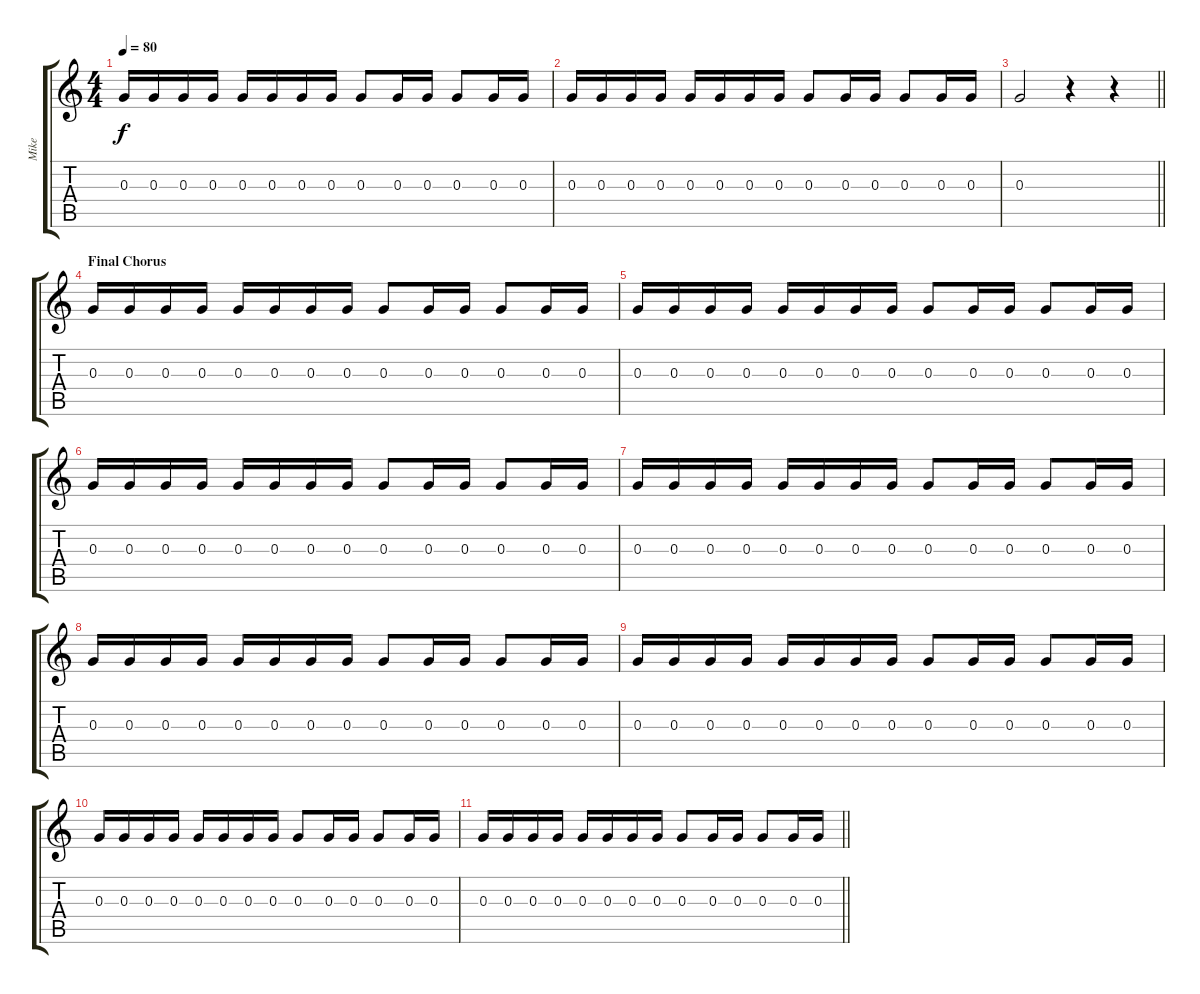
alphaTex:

\track ("Mike" "Mike") {instrument distortionguitar}
\staff {score tabs}
\tuning (E4 B3 G3 D3 A2 E2) {hide}
\ts (4 4)
\tempo 80
\clef g2
\ks c
0.3.16{dy f} 0.3.16 0.3.16 0.3.16 0.3.16 0.3.16 0.3.16 0.3.16 0.3.8 0.3.16 0.3.16 0.3.8 0.3.16 0.3.16 |
0.3.16 0.3.16 0.3.16 0.3.16 0.3.16 0.3.16 0.3.16 0.3.16 0.3.8 0.3.16 0.3.16 0.3.8 0.3.16 0.3.16 |
\barLineRight lightlight
0.3.2 r.4 r.4 |
\section ("" "Final Chorus")
0.3.16{volume 10} 0.3.16 0.3.16 0.3.16 0.3.16 0.3.16 0.3.16 0.3.16 0.3.8 0.3.16 0.3.16 0.3.8 0.3.16 0.3.16 |
0.3.16 0.3.16 0.3.16 0.3.16 0.3.16 0.3.16 0.3.16 0.3.16 0.3.8 0.3.16 0.3.16 0.3.8 0.3.16 0.3.16 |
0.3.16 0.3.16 0.3.16 0.3.16 0.3.16 0.3.16 0.3.16 0.3.16 0.3.8 0.3.16 0.3.16 0.3.8 0.3.16 0.3.16 |
0.3.16 0.3.16 0.3.16 0.3.16 0.3.16 0.3.16 0.3.16 0.3.16 0.3.8 0.3.16 0.3.16 0.3.8 0.3.16 0.3.16 |
0.3.16 0.3.16 0.3.16 0.3.16 0.3.16 0.3.16 0.3.16 0.3.16 0.3.8 0.3.16 0.3.16 0.3.8 0.3.16 0.3.16 |
0.3.16 0.3.16 0.3.16 0.3.16 0.3.16 0.3.16 0.3.16 0.3.16 0.3.8 0.3.16 0.3.16 0.3.8 0.3.16 0.3.16 |
0.3.16 0.3.16 0.3.16 0.3.16 0.3.16 0.3.16 0.3.16 0.3.16 0.3.8 0.3.16 0.3.16 0.3.8 0.3.16 0.3.16 |
\barLineRight lightlight
0.3.16 0.3.16 0.3.16 0.3.16 0.3.16 0.3.16 0.3.16 0.3.16 0.3.8 0.3.16 0.3.16 0.3.8 0.3.16 0.3.16
